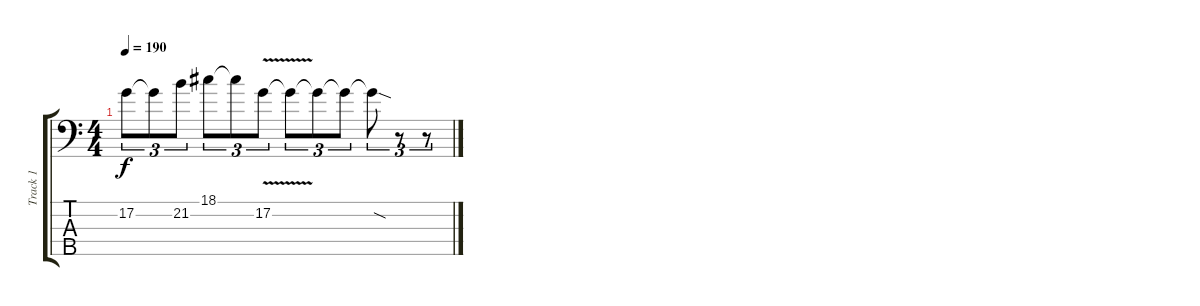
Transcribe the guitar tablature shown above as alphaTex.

\track ("Track 1" "Track 1") {instrument electricbassfinger}
\staff {score tabs}
\tuning (G2 D2 A1 E1 B0) {hide}
\ts (4 4)
\tempo 190
\clef f4
\ks c
17.2.8{tu (3 2) dy f} 17.2{t}.8{tu (3 2)} 21.2.8{tu (3 2)} 18.1.8{tu (3 2)} 18.1{t}.8{tu (3 2)} 17.2{v}.8{tu (3 2)} 17.2{t}.8{tu (3 2)} 17.2{t}.8{tu (3 2)} 17.2{t}.8{tu (3 2)} 17.2{sod t}.8{tu (3 2)} r.8{tu (3 2)} r.8{tu (3 2)}
